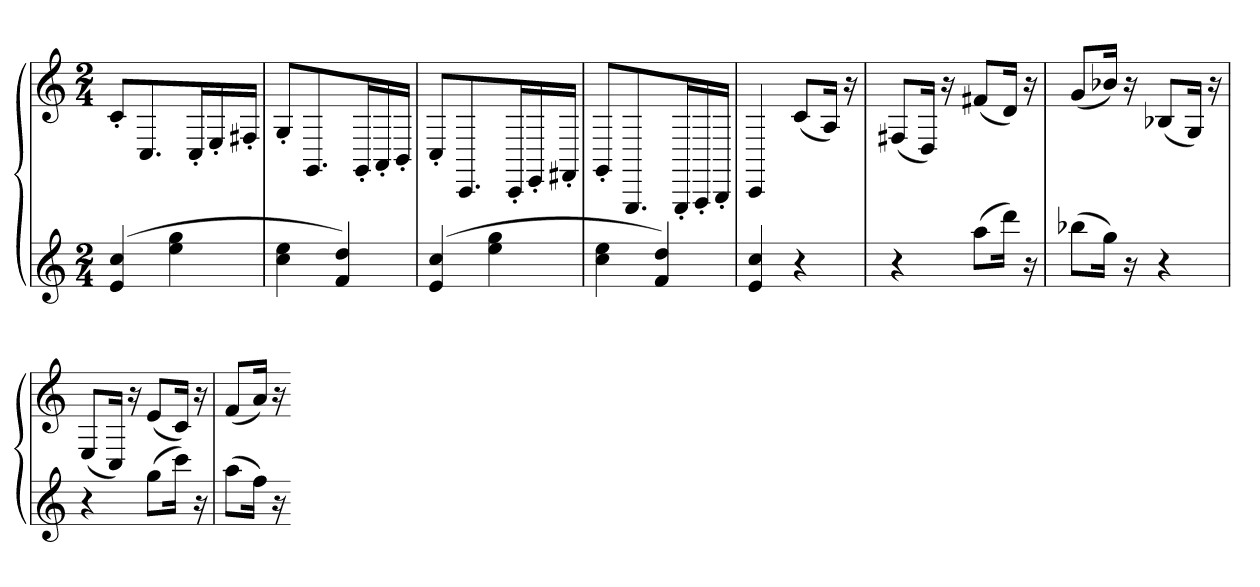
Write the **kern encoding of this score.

**kern	**kern
*part1	*part1
*staff2	*staff1
*clefG2	*clefG2
*M2/4	*M2/4
=	=
(4e 4cc	8c'L
.	8.C
4ee 4gg	.
.	16C'L
.	16E'
.	16F#X'JJ
=	=
4cc 4ee	8G'L
.	8.GG
4f 4dd)	.
.	16GG'L
.	16AA'
.	16BB'JJ
=	=
(4e 4cc	8C'L
.	8.CC
4ee 4gg	.
.	16CC'L
.	16EE'
.	16FF#X'JJ
=	=
4cc 4ee	8GG'L
.	8.GGG
4f 4dd)	.
.	16GGG'L
.	16AAA'
.	16BBB'JJ
=	=
4e 4cc	4CC
4r	(8cL
.	16AJk)
.	16r
=	=
4r	(8F#XL
.	16DJk)
.	16r
(8aaL	(8f#XL
16dddJk)	16dJk)
16r	16r
=	=
(8bb-XL	(8gL
16ggJk)	16b-XJk)
16r	16r
4r	(8B-XL
.	16GJk)
.	16r
=	=
4r	(8EL
.	16CJk)
.	16r
(8ggL	(8eL
16cccJk)	16cJk)
16r	16r
=	=
(8aaL	(8fL
16ffJk)	16aJk)
16r	16r
=-	=-
*-	*-
